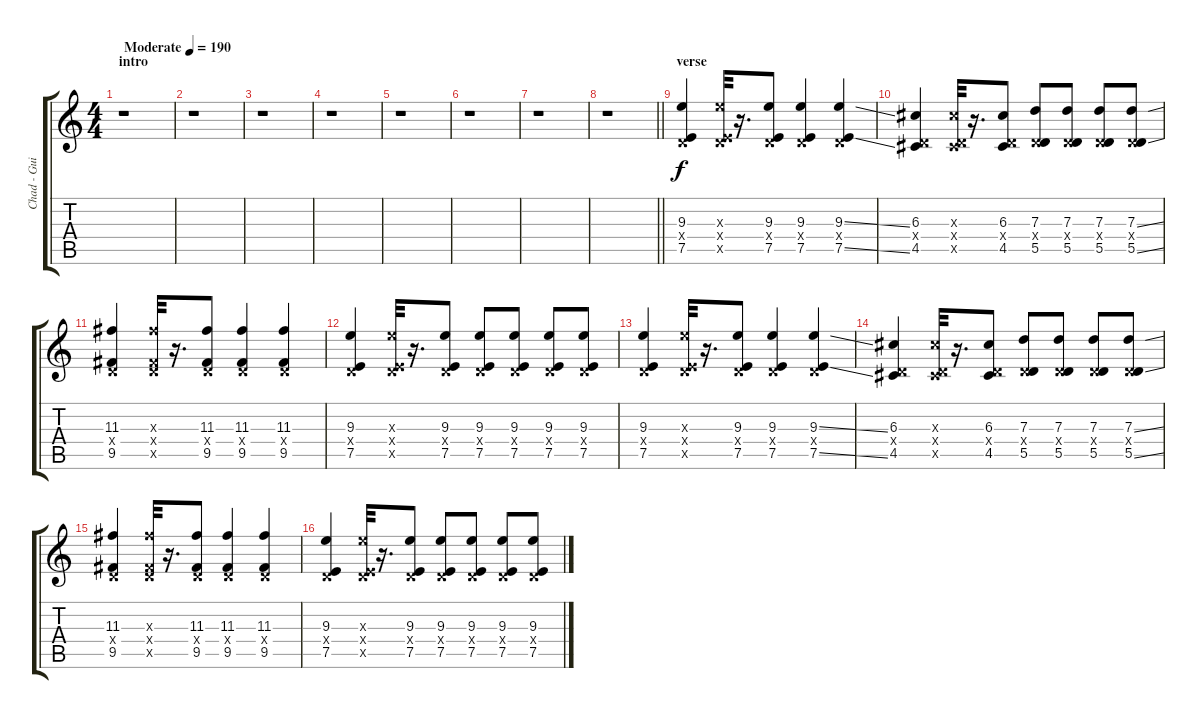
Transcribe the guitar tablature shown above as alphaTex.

\track ("Chad - Guitar" "Chad - Gui") {instrument distortionguitar}
\staff {score tabs}
\tuning (E4 B3 G3 D3 A2 E2) {hide}
\ts (4 4)
\section ("" "intro")
\tempo (190 "Moderate")
\clef g2
\ks c
r.1{dy f instrument distortionguitar} |
r.1 |
r.1 |
r.1 |
r.1 |
r.1 |
r.1 |
\barLineRight lightlight
r.1 |
\section ("" "verse")
(9.3 0.4{x} 7.5).4 (9.3{x} 0.4{x} 7.5{x}).32 r.16{d} (9.3 0.4{x} 7.5).8 (9.3 0.4{x} 7.5).4 (9.3{ss} 0.4{x} 7.5{ss}).4 |
(6.3 0.4{x} 4.5).4 (6.3{x} 0.4{x} 4.5{x}).32 r.16{d} (6.3 0.4{x} 4.5).8 (7.3 0.4{x} 5.5).8 (7.3 0.4{x} 5.5).8 (7.3 0.4{x} 5.5).8 (7.3{ss} 0.4{x} 5.5{ss}).8 |
(11.3 0.4{x} 9.5).4 (11.3{x} 0.4{x} 9.5{x}).32 r.16{d} (11.3 0.4{x} 9.5).8 (11.3 0.4{x} 9.5).4 (11.3 0.4{x} 9.5).4 |
(9.3 0.4{x} 7.5).4 (9.3{x} 0.4{x} 7.5{x}).32 r.16{d} (9.3 0.4{x} 7.5).8 (9.3 0.4{x} 7.5).8 (9.3 0.4{x} 7.5).8 (9.3 0.4{x} 7.5).8 (9.3 0.4{x} 7.5).8 |
(9.3 0.4{x} 7.5).4 (9.3{x} 0.4{x} 7.5{x}).32 r.16{d} (9.3 0.4{x} 7.5).8 (9.3 0.4{x} 7.5).4 (9.3{ss} 0.4{x} 7.5{ss}).4 |
(6.3 0.4{x} 4.5).4 (6.3{x} 0.4{x} 4.5{x}).32 r.16{d} (6.3 0.4{x} 4.5).8 (7.3 0.4{x} 5.5).8 (7.3 0.4{x} 5.5).8 (7.3 0.4{x} 5.5).8 (7.3{ss} 0.4{x} 5.5{ss}).8 |
(11.3 0.4{x} 9.5).4 (11.3{x} 0.4{x} 9.5{x}).32 r.16{d} (11.3 0.4{x} 9.5).8 (11.3 0.4{x} 9.5).4 (11.3 0.4{x} 9.5).4 |
(9.3 0.4{x} 7.5).4 (9.3{x} 0.4{x} 7.5{x}).32 r.16{d} (9.3 0.4{x} 7.5).8 (9.3 0.4{x} 7.5).8 (9.3 0.4{x} 7.5).8 (9.3 0.4{x} 7.5).8 (9.3 0.4{x} 7.5).8
